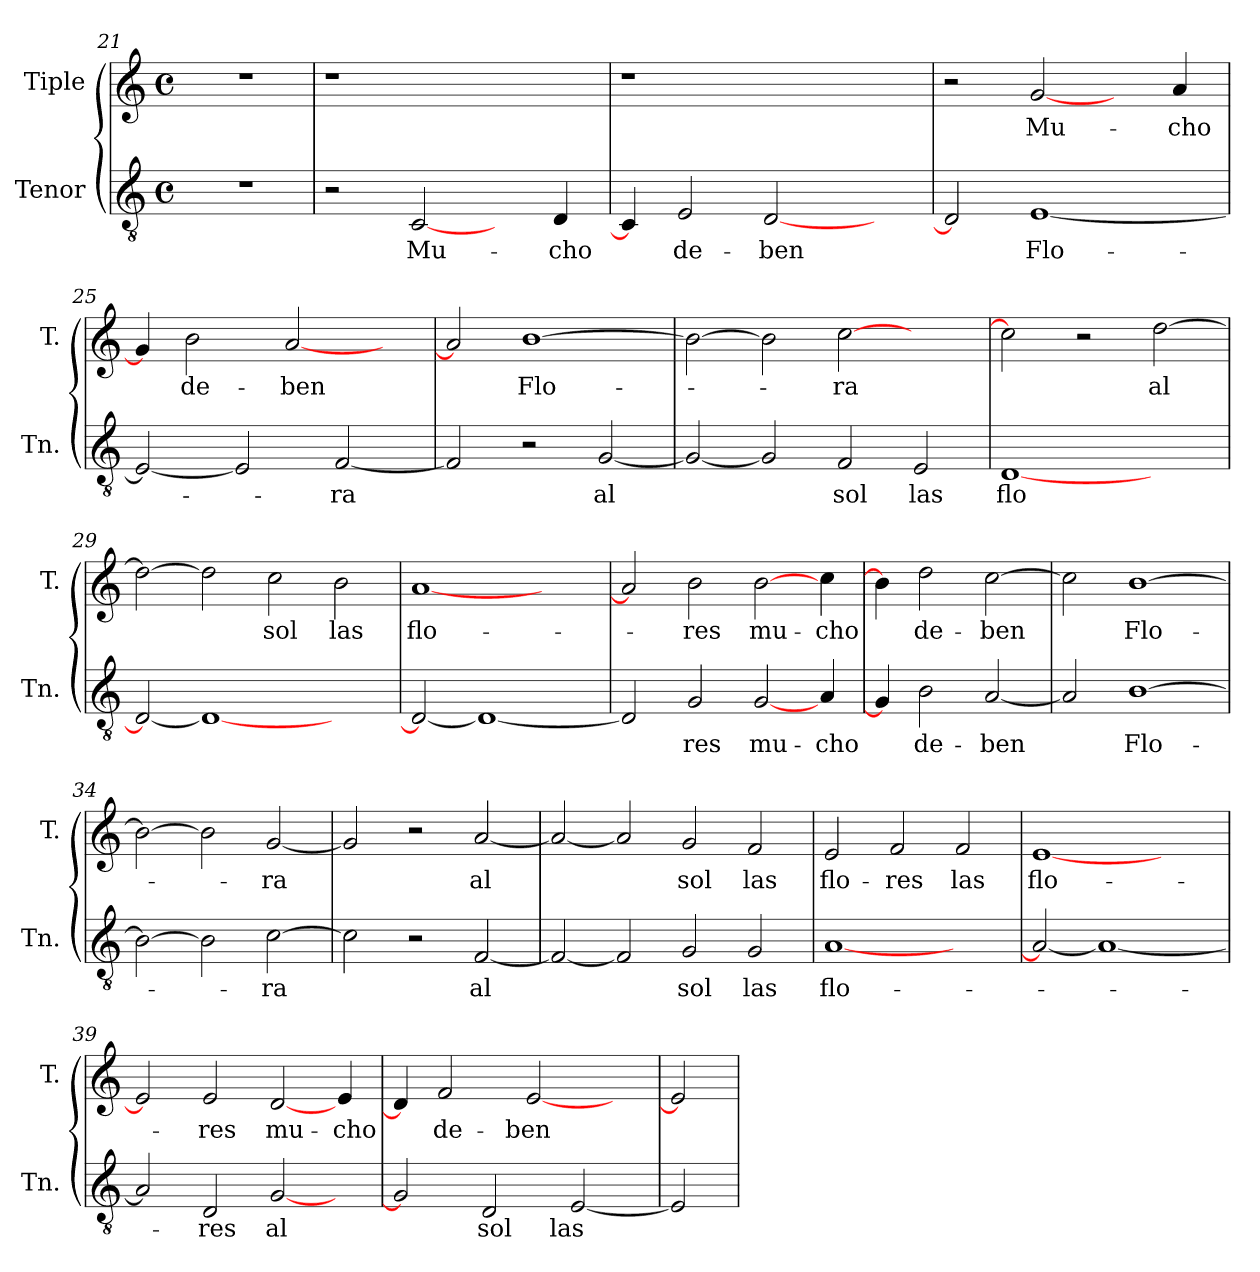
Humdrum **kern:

**kern	**text	**kern	**text
*part2	*part2	*part1	*part1
*staff2	*staff2	*staff1	*staff1
*I"Tenor	*	*I"Tiple	*
*I'Tn.	*	*I'T.	*
*clefGv2	*	*clefG2	*
*M4/4	*	*M4/4	*
*met(c)	*	*met(c)	*
=21	=21	=21	=21
1r	.	1r	.
=22	=22	=22	=22
2r	.	1r	.
[2C	Mu-	.	.
4ryy	.	2ryy	.
4D	-cho	.	.
=23	=23	=23	=23
4C]	.	1r	.
2E	de-	.	.
[2D	-ben	.	.
.	.	2ryy	.
4ryy	.	.	.
=24	=24	=24	=24
2D]	.	2r	.
[1E	Flo-	[2g	Mu-
.	.	4ryy	.
.	.	4a	-cho
=25	=25	=25	=25
2E_	.	4g]	.
.	.	2b	de-
2E]	.	.	.
.	.	[2a	-ben
[2F	-ra	.	.
.	.	4ryy	.
=26	=26	=26	=26
2F]	.	2a]	.
2r	.	[1b	Flo-
[2G	al	.	.
=27	=27	=27	=27
2G_	.	2b_	.
2G]	.	2b]	.
2F	sol	[2cc	-ra
2E	las	2ryy	.
=28	=28	=28	=28
[1D	flo	2cc]	.
.	.	2r	.
2ryy	.	[2dd	al
=29	=29	=29	=29
2D_	.	2dd_	.
1D_	.	2dd]	.
.	.	2cc	sol
2ryy	.	2b	las
=30	=30	=30	=30
2D_	.	[1a	flo-
1D_	.	.	.
.	.	2ryy	.
=31	=31	=31	=31
2D]	.	2a]	.
2G	res	2b	-res
[2G	mu-	[2b	mu-
4A	-cho	4cc	-cho
=32	=32	=32	=32
4G]	.	4b]	.
2B	de-	2dd	de-
[2A	-ben	[2cc	-ben
=33	=33	=33	=33
2A]	.	2cc]	.
[1B	Flo-	[1b	Flo-
=34	=34	=34	=34
2B_	.	2b_	.
2B]	.	2b]	.
[2c	-ra	[2g	-ra
=35	=35	=35	=35
2c]	.	2g]	.
2r	.	2r	.
[2F	al	[2a	al
=36	=36	=36	=36
2F_	.	2a_	.
2F]	.	2a]	.
2G	sol	2g	sol
2G	las	2f	las
=37	=37	=37	=37
[1A	flo-	2e	flo-
.	.	2f	-res
2ryy	.	2f	las
=38	=38	=38	=38
2A_	.	[1e	flo-
1A_	.	.	.
.	.	2ryy	.
=39	=39	=39	=39
2A]	.	2e]	.
2D	-res	2e	-res
[2G	al	[2d	mu-
4ryy	.	4e	-cho
=40	=40	=40	=40
2G]	.	4d]	.
.	.	2f	de-
2D	sol	.	.
.	.	[2e	-ben
[2E	las	.	.
.	.	4ryy	.
=41	=41	=41	=41
2E]	.	2e]	.
=	=	=	=
*-	*-	*-	*-
